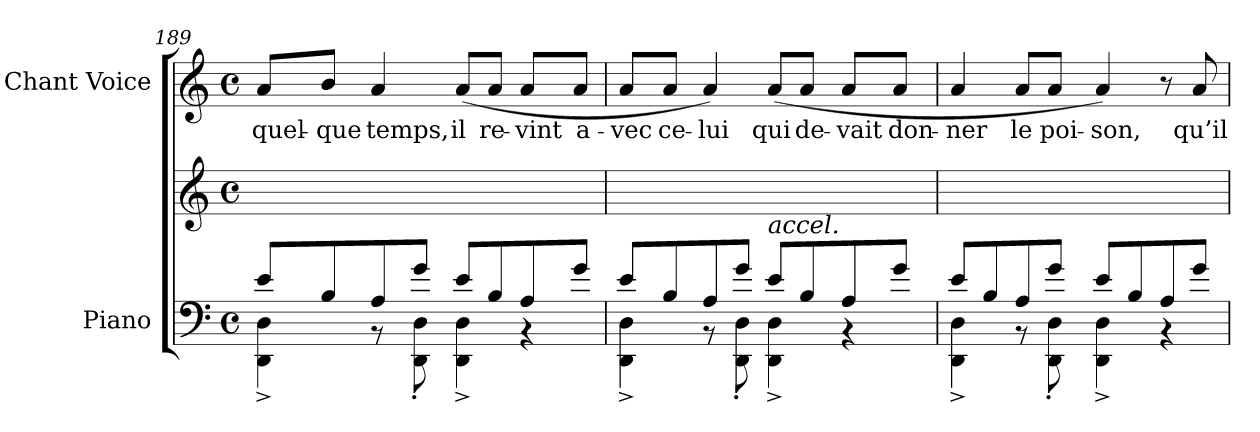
**kern	**kern	**kern	**text
*part2	*part2	*part1	*part1
*staff3	*staff2	*staff1	*staff1
*I"Piano	*	*I"Chant Voice	*
*I'Pno	*	*	*
*clefF4	*clefG2	*clefG2	*
*k[]	*k[]	*k[]	*
*M4/4	*M4/4	*M4/4	*
*met(c)	*met(c)	*met(c)	*
=189	=189	=189	=189
*^	*	*	*
8e/L	4DD\^ 4D\^	1ryy	8a/L	quel-
8B/	.	.	8b/J	-que
8A/	8r	.	4a/	temps,
8g/J	8DD\' 8D\'	.	.	.
8e/L	4DD\^ 4D\^	.	(>8a/L	il
8B/	.	.	8a/J	re-
8A/	4r	.	8a/L	-vint
8g/J	.	.	8a/J	a-
=190	=190	=190	=190	=190
8e/L	4DD\^ 4D\^	1ryy	8a/L	-vec
8B/	.	.	8a/J	ce-
8A/	8r	.	4a/)	-lui
8g/J	8DD\' 8D\'	.	.	.
!LO:TX:i:t=accel.	!	!	!	!
8e/L	4DD\^ 4D\^	.	(>8a/L	qui
8B/	.	.	8a/J	de-
8A/	4r	.	8a/L	-vait
8g/J	.	.	8a/J	don-
=191	=191	=191	=191	=191
8e/L	4DD\^ 4D\^	1ryy	4a/	-ner
8B/	.	.	.	.
8A/	8r	.	8a/L	le
8g/J	8DD\' 8D\'	.	8a/J	poi-
8e/L	4DD\^ 4D\^	.	4a/)	-son,
8B/	.	.	.	.
8A/	4r	.	8r	.
8g/J	.	.	8a/	qu’il
*v	*v	*	*	*
=	=	=	=
*-	*-	*-	*-
